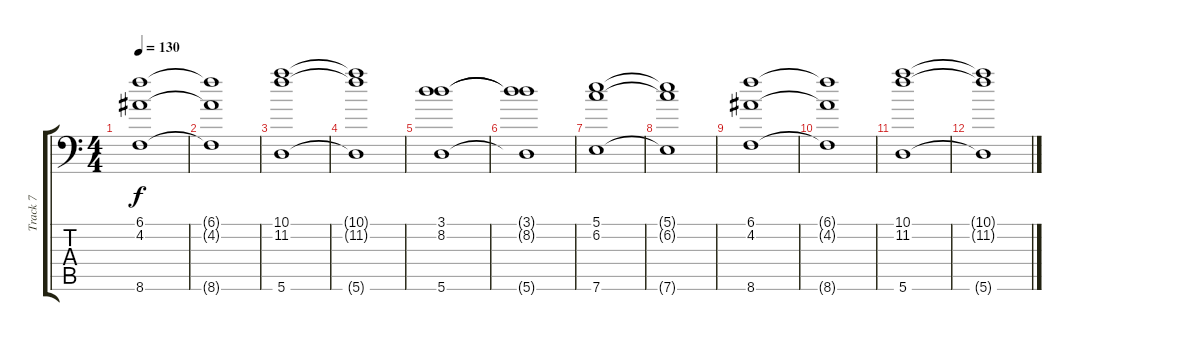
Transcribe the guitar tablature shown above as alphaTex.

\track ("Track 7" "Track 7") {instrument overdrivenguitar}
\staff {score tabs}
\tuning (B3 Gb3 D3 A2 E2 A1) {hide}
\ts (4 4)
\tempo 130
\clef f4
\ks c
(6.1 4.2 8.6).1{dy f} |
(6.1{t} 4.2{t} 8.6{t}).1 |
(10.1 11.2 5.6).1 |
(10.1{t} 11.2{t} 5.6{t}).1 |
(3.1 8.2 5.6).1{volume 16 instrument synthstrings2} |
(3.1{t} 8.2{t} 5.6{t}).1 |
(5.1 6.2 7.6).1 |
(5.1{t} 6.2{t} 7.6{t}).1 |
(6.1 4.2 8.6).1 |
(6.1{t} 4.2{t} 8.6{t}).1 |
(10.1 11.2 5.6).1 |
(10.1{t} 11.2{t} 5.6{t}).1
